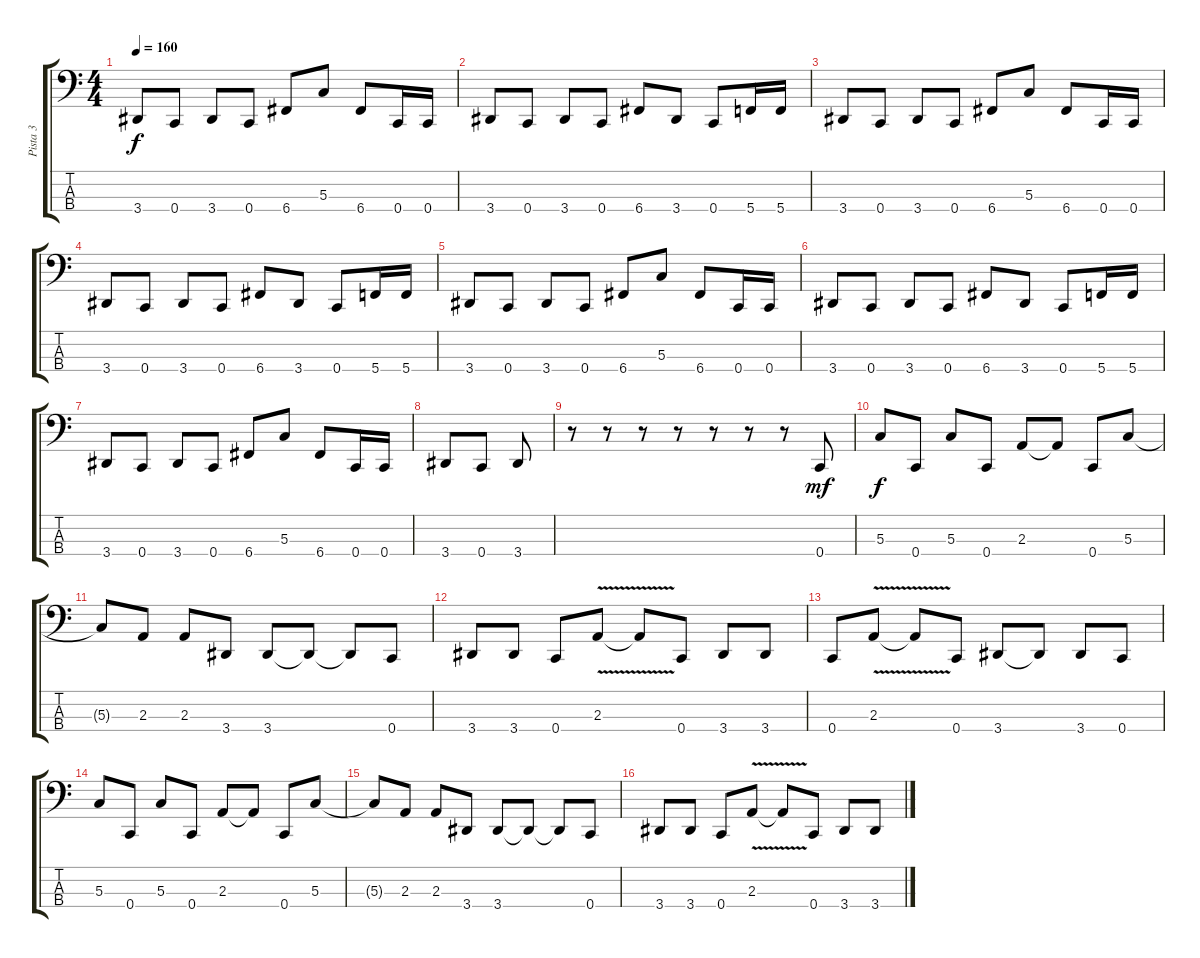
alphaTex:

\track ("Pista 3" "Pista 3") {instrument electricbassfinger}
\staff {score tabs}
\tuning (F2 C2 G1 C1) {hide}
\ts (4 4)
\tempo 160
\clef f4
\ks c
3.4.8{dy f} 0.4.8 3.4.8 0.4.8 6.4.8 5.3.8 6.4.8 0.4.16 0.4.16 |
3.4.8 0.4.8 3.4.8 0.4.8 6.4.8 3.4.8 0.4.8 5.4.16 5.4.16 |
3.4.8 0.4.8 3.4.8 0.4.8 6.4.8 5.3.8 6.4.8 0.4.16 0.4.16 |
3.4.8 0.4.8 3.4.8 0.4.8 6.4.8 3.4.8 0.4.8 5.4.16 5.4.16 |
3.4.8 0.4.8 3.4.8 0.4.8 6.4.8 5.3.8 6.4.8 0.4.16 0.4.16 |
3.4.8 0.4.8 3.4.8 0.4.8 6.4.8 3.4.8 0.4.8 5.4.16 5.4.16 |
3.4.8 0.4.8 3.4.8 0.4.8 6.4.8 5.3.8 6.4.8 0.4.16 0.4.16 |
3.4.8 0.4.8 3.4.8 |
r.8 r.8 r.8 r.8 r.8 r.8 r.8 0.4.8{dy mf} |
5.3.8{dy f} 0.4.8 5.3.8 0.4.8 2.3.8 2.3{t}.8 0.4.8 5.3.8 |
5.3{t}.8 2.3.8 2.3.8 3.4.8 3.4.8 3.4{t}.8 3.4{t}.8 0.4.8 |
3.4.8 3.4.8 0.4.8 2.3{v}.8 2.3{t}.8 0.4.8 3.4.8 3.4.8 |
0.4.8 2.3{v}.8 2.3{t}.8 0.4.8 3.4.8 3.4{t}.8 3.4.8 0.4.8 |
5.3.8 0.4.8 5.3.8 0.4.8 2.3.8 2.3{t}.8 0.4.8 5.3.8 |
5.3{t}.8 2.3.8 2.3.8 3.4.8 3.4.8 3.4{t}.8 3.4{t}.8 0.4.8 |
3.4.8 3.4.8 0.4.8 2.3{v}.8 2.3{t}.8 0.4.8 3.4.8 3.4.8
